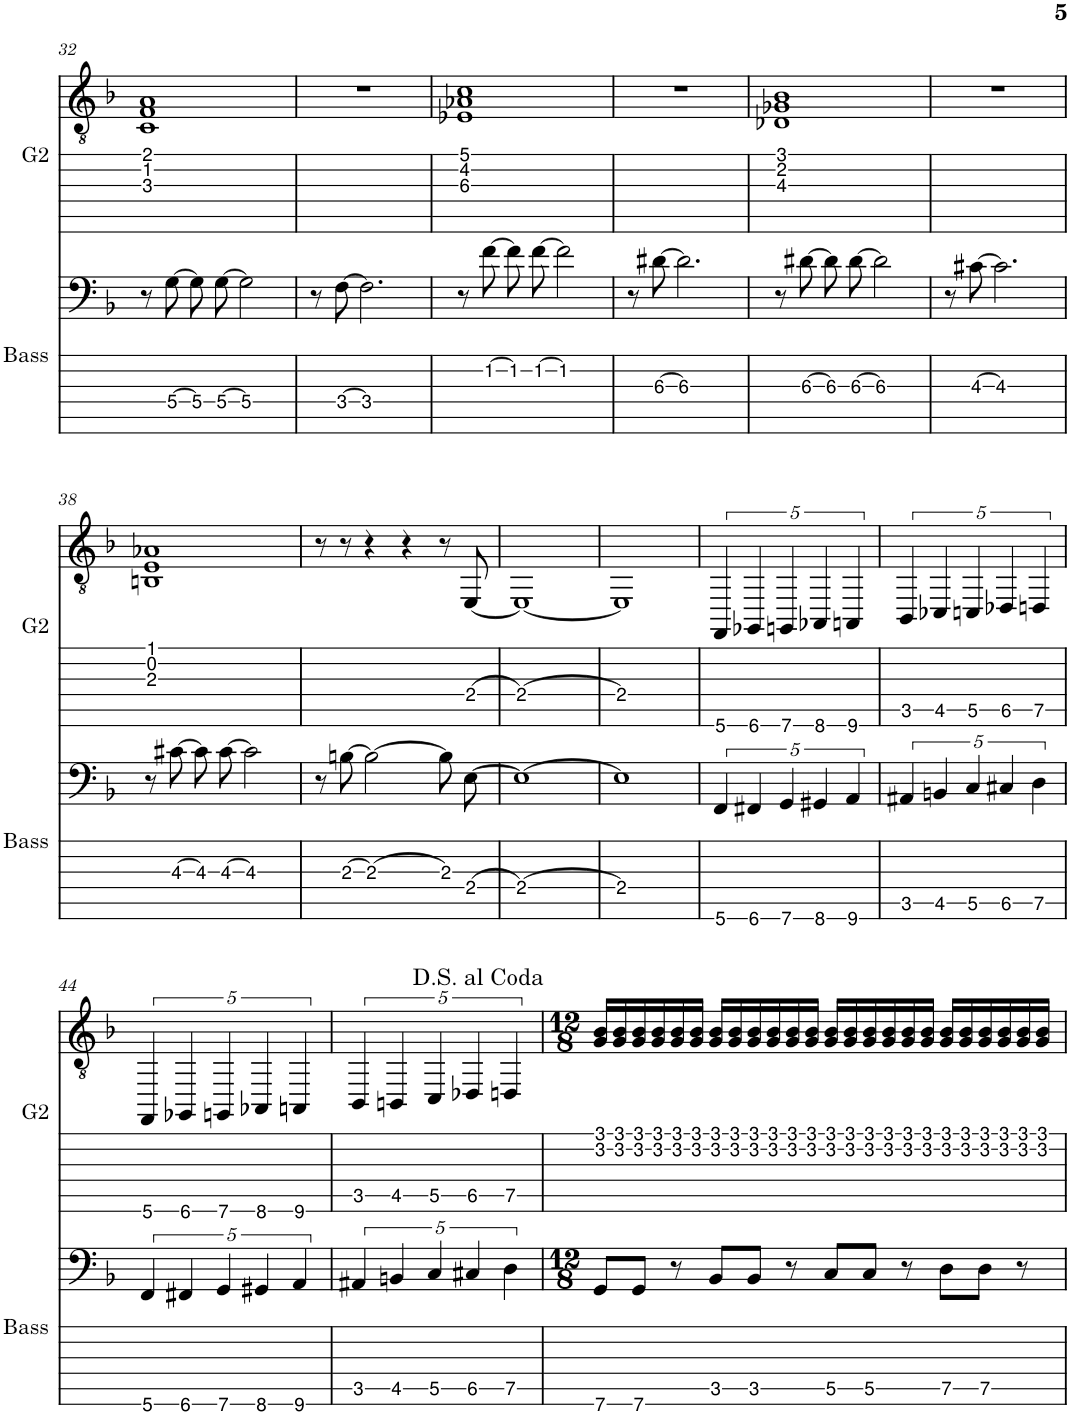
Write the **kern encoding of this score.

**kern	**kern	**kern	**kern
*part2	*part2	*part1	*part1
*staff4	*staff3	*staff2	*staff1
*I"Bass	*	*I"G2 - Rhtyhm	*
*I'Bass	*	*I'G2	*
!!LO:PB:g=z
*clefF4	*clefF4	*	*clefGv2
*Trd7c12	*Trd7c12	*Trd-7c-12	*Trd-7c-12
*k[b-]	*k[b-]	*k[b-]	*k[b-]
*M4/4	*M4/4	*M4/4	*M4/4
=32	=32	=32	=32
8r	8r	1C 1F 1A	1C 1F 1A
[8G	[8G\	.	.
8GL]	8G\]	.	.
[8GJ	[8G\	.	.
2G]	2G\]	.	.
=33	=33	=33	=33
8r	8r	1r	1r
[8F	[8F\	.	.
2.F]	2.F\]	.	.
=34	=34	=34	=34
8r	8r	1E- 1A- 1c	1E-X 1A-X 1c
[8f	[8f\	.	.
8fL]	8f\]	.	.
[8fJ	[8f\	.	.
2f]	2f\]	.	.
=35	=35	=35	=35
8r	8r	1r	1r
[8d#X	[8d#X\	.	.
2.d#]	2.d#\]	.	.
=36	=36	=36	=36
8r	8r	1D- 1G- 1B-	1D-X 1G-X 1B-
[8d#X	[8d#X\	.	.
8d#L]	8d#\]	.	.
[8d#J	[8d#\	.	.
2d#]	2d#\]	.	.
=37	=37	=37	=37
8r	8r	1r	1r
[8c#X	[8c#X\	.	.
2.c#]	2.c#\]	.	.
!!LO:LB:g=z
=38	=38	=38	=38
8r	8r	1BB 1E 1A-	1BBn 1E 1A-X
[8c#X	[8c#X\	.	.
8c#L]	8c#\]	.	.
[8c#J	[8c#\	.	.
2c#]	2c#\]	.	.
=39	=39	=39	=39
8r	8r	8r	8r
[8B	[8Bn\	8r	8r
2B_	2B\_	4r	4r
.	.	4r	4r
8BL]	8B\]	8r	8r
[8EJ	[8E\	[8EE	[8EE/
=40	=40	=40	=40
1E_	1E_	1EE_	1EE_
=41	=41	=41	=41
1E]	1E]	1EE]	1EE]
=42	=42	=42	=42
*Xbrackettup	*	*Xbrackettup	*
5FF	5FF/	5FFF	5FFF/
5FF#X	5FF#X/	5GGG-X	5GGG-X/
5GG	5GG/	5GGG	5GGGn/
5GG#X	5GG#X/	5AAA-X	5AAA-X/
5AA	5AA/	5AAA	5AAAn/
=43	=43	=43	=43
5AA#X	5AA#X/	5BBB-X	5BBB-/
5BB	5BBn/	5CC-	5CC-X/
5C	5C/	5CC	5CCn/
5C#X	5C#X/	5DD-X	5DD-X/
5D	5D\	5DD	5DDn/
!!LO:LB:g=z
=44	=44	=44	=44
5FF	5FF/	5FFF	5FFF/
5FF#X	5FF#X/	5GGG-X	5GGG-X/
5GG	5GG/	5GGG	5GGGn/
5GG#X	5GG#X/	5AAA-X	5AAA-X/
5AA	5AA/	5AAA	5AAAn/
=45	=45	=45	=45
5AA#X	5AA#X/	5BBB-X	5BBB-/
5BB	5BBn/	5BBB	5BBBn/
5C	5C/	5CC	5CC/
5C#X	5C#X/	5DD-X	5DD-X/
5D	5D\	5DD	5DDn/
=46	=46	=46	=46
*M12/8	*M12/8	*M12/8	*M12/8
8GGL	8GG/L	16G\ 16B-\LL	16G/ 16B-/LL
.	.	16G\ 16B-\	16G/ 16B-/
8GGJ	8GG/J	16G\ 16B-\	16G/ 16B-/
.	.	16G\ 16B-\	16G/ 16B-/
8r	8r	16G\ 16B-\	16G/ 16B-/
.	.	16G\ 16B-\JJ	16G/ 16B-/JJ
8BB-L	8BB-/L	16G\ 16B-\LL	16G/ 16B-/LL
.	.	16G\ 16B-\	16G/ 16B-/
8BB-J	8BB-/J	16G\ 16B-\	16G/ 16B-/
.	.	16G\ 16B-\	16G/ 16B-/
8r	8r	16G\ 16B-\	16G/ 16B-/
.	.	16G\ 16B-\JJ	16G/ 16B-/JJ
8CL	8C/L	16G\ 16B-\LL	16G/ 16B-/LL
.	.	16G\ 16B-\	16G/ 16B-/
8CJ	8C/J	16G\ 16B-\	16G/ 16B-/
.	.	16G\ 16B-\	16G/ 16B-/
8r	8r	16G\ 16B-\	16G/ 16B-/
.	.	16G\ 16B-\JJ	16G/ 16B-/JJ
8DL	8D\L	16G\ 16B-\LL	16G/ 16B-/LL
.	.	16G\ 16B-\	16G/ 16B-/
8DJ	8D\J	16G\ 16B-\	16G/ 16B-/
.	.	16G\ 16B-\	16G/ 16B-/
8r	8r	16G\ 16B-\	16G/ 16B-/
.	.	16G\ 16B-\JJ	16G/ 16B-/JJ
=	=	=	=
*-	*-	*-	*-
